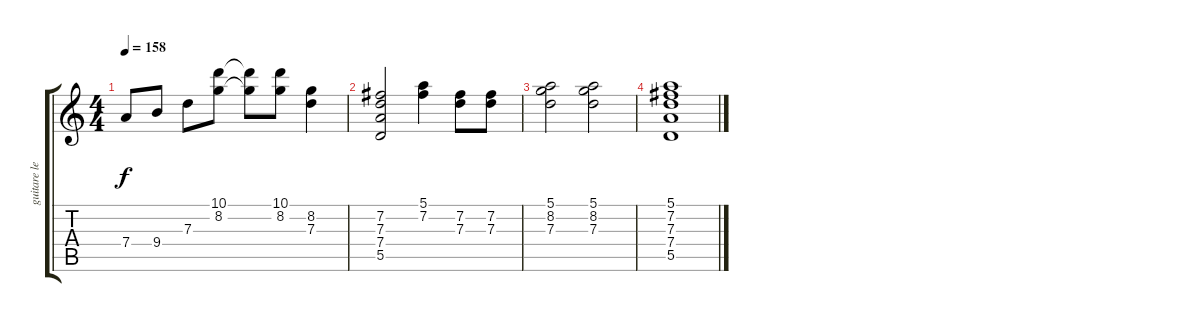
\track ("guitare lead" "guitare le") {instrument overdrivenguitar}
\staff {score tabs}
\tuning (E4 B3 G3 D3 A2 E2) {hide}
\ts (4 4)
\tempo 158
\clef g2
\ks c
7.4.8{dy f} 9.4.8 7.3.8 (10.1 8.2).8 (10.1{t} 8.2{t}).8 (10.1 8.2).8 (8.2 7.3).4 |
(7.2 7.3 7.4 5.5).2 (5.1 7.2).4 (7.2 7.3).8 (7.2 7.3).8 |
(5.1 8.2 7.3).2 (5.1 8.2 7.3).2 |
(5.1 7.2 7.3 7.4 5.5).1
